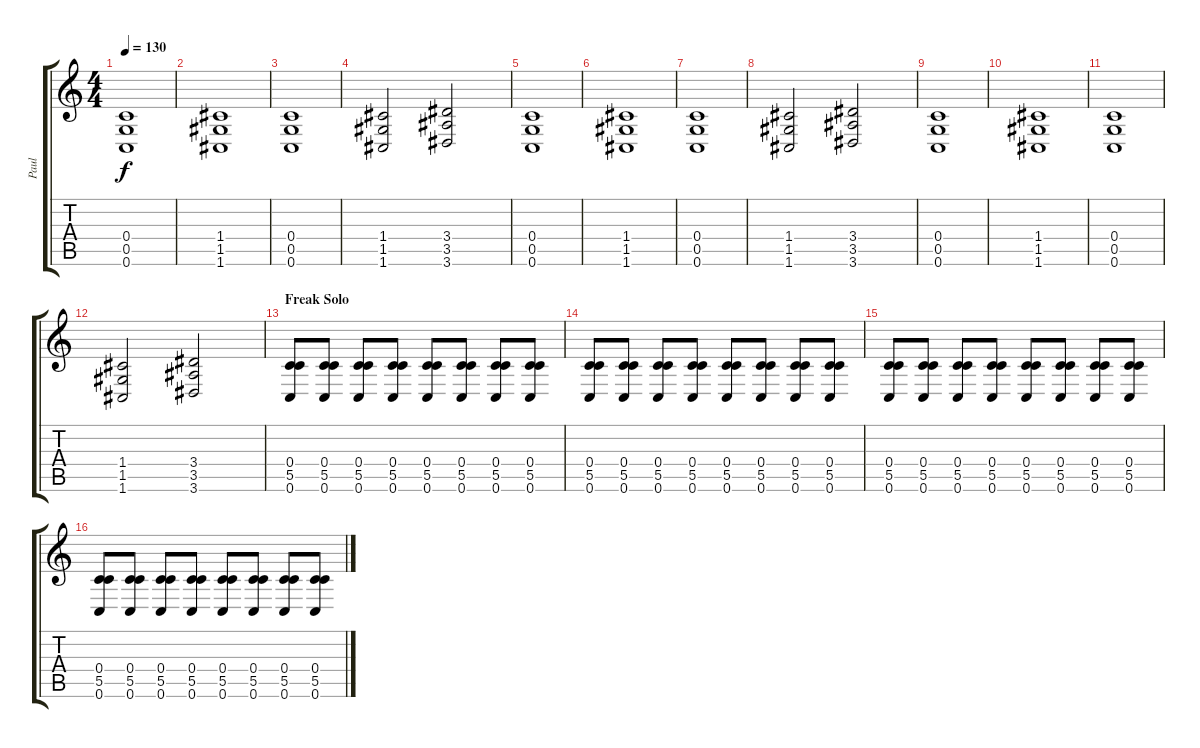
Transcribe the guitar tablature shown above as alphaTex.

\track ("Paul" "Paul") {instrument distortionguitar}
\staff {score tabs}
\tuning (D4 A3 F3 C3 G2 C2) {hide}
\ts (4 4)
\tempo 130
\clef g2
\ks c
(0.4 0.5 0.6).1{dy f} |
(1.4 1.5 1.6).1 |
(0.4 0.5 0.6).1 |
(1.4 1.5 1.6).2 (3.4 3.5 3.6).2 |
(0.4 0.5 0.6).1 |
(1.4 1.5 1.6).1 |
(0.4 0.5 0.6).1 |
(1.4 1.5 1.6).2 (3.4 3.5 3.6).2 |
(0.4 0.5 0.6).1 |
(1.4 1.5 1.6).1 |
(0.4 0.5 0.6).1 |
(1.4 1.5 1.6).2 (3.4 3.5 3.6).2 |
\section ("" "Freak Solo")
(0.4 5.5 0.6).8 (0.4 5.5 0.6).8 (0.4 5.5 0.6).8 (0.4 5.5 0.6).8 (0.4 5.5 0.6).8 (0.4 5.5 0.6).8 (0.4 5.5 0.6).8 (0.4 5.5 0.6).8 |
(0.4 5.5 0.6).8 (0.4 5.5 0.6).8 (0.4 5.5 0.6).8 (0.4 5.5 0.6).8 (0.4 5.5 0.6).8 (0.4 5.5 0.6).8 (0.4 5.5 0.6).8 (0.4 5.5 0.6).8 |
(0.4 5.5 0.6).8 (0.4 5.5 0.6).8 (0.4 5.5 0.6).8 (0.4 5.5 0.6).8 (0.4 5.5 0.6).8 (0.4 5.5 0.6).8 (0.4 5.5 0.6).8 (0.4 5.5 0.6).8 |
(0.4 5.5 0.6).8 (0.4 5.5 0.6).8 (0.4 5.5 0.6).8 (0.4 5.5 0.6).8 (0.4 5.5 0.6).8 (0.4 5.5 0.6).8 (0.4 5.5 0.6).8 (0.4 5.5 0.6).8
